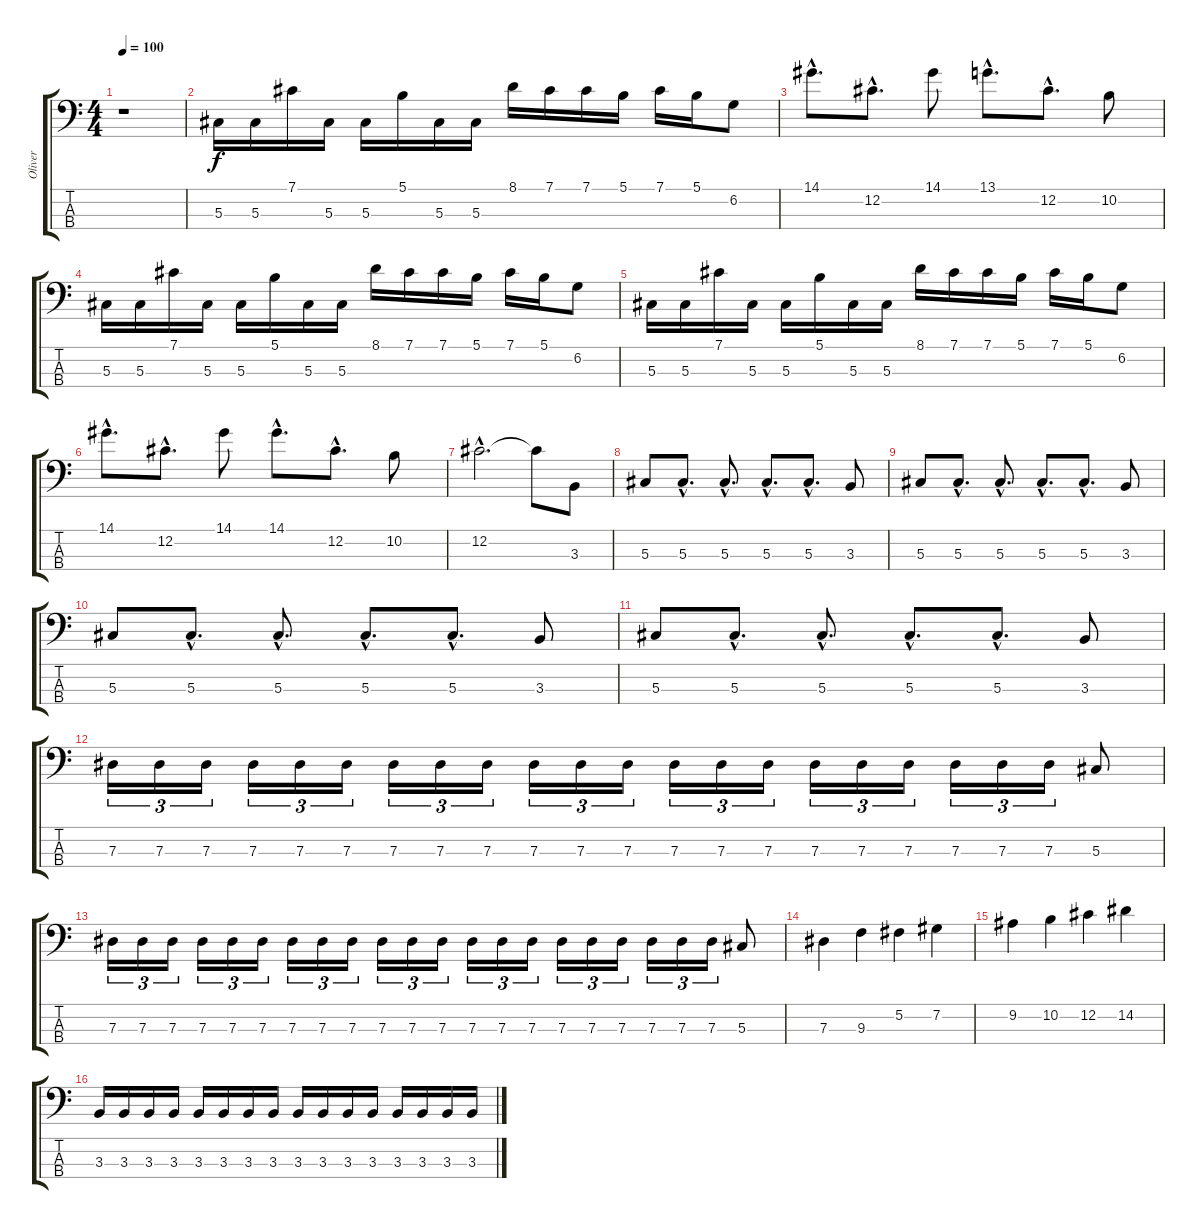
\track ("Oliver" "Oliver") {instrument electricbasspick}
\staff {score tabs}
\tuning (Gb2 Db2 Ab1 Eb1) {hide}
\ts (4 4)
\tempo 100
\clef f4
\ks c
r.1{dy f instrument electricbasspick} |
5.3.16 5.3.16 7.1.16 5.3.16 5.3.16 5.1.16 5.3.16 5.3.16 8.1.16 7.1.16 7.1.16 5.1.16 7.1.16 5.1.16 6.2.8 |
14.1{hac}.8{d} 12.2{hac}.8{d} 14.1.8 13.1{hac}.8{d} 12.2{hac}.8{d} 10.2.8 |
5.3.16 5.3.16 7.1.16 5.3.16 5.3.16 5.1.16 5.3.16 5.3.16 8.1.16 7.1.16 7.1.16 5.1.16 7.1.16 5.1.16 6.2.8 |
5.3.16 5.3.16 7.1.16 5.3.16 5.3.16 5.1.16 5.3.16 5.3.16 8.1.16 7.1.16 7.1.16 5.1.16 7.1.16 5.1.16 6.2.8 |
14.1{hac}.8{d} 12.2{hac}.8{d} 14.1.8 14.1{hac}.8{d} 12.2{hac}.8{d} 10.2.8 |
12.2{hac}.2{d} 12.2{t}.8 3.3.8 |
5.3.8 5.3{hac}.8{d} 5.3{hac}.8{d} 5.3{hac}.8{d} 5.3{hac}.8{d} 3.3.8 |
5.3.8 5.3{hac}.8{d} 5.3{hac}.8{d} 5.3{hac}.8{d} 5.3{hac}.8{d} 3.3.8 |
5.3.8 5.3{hac}.8{d} 5.3{hac}.8{d} 5.3{hac}.8{d} 5.3{hac}.8{d} 3.3.8 |
5.3.8 5.3{hac}.8{d} 5.3{hac}.8{d} 5.3{hac}.8{d} 5.3{hac}.8{d} 3.3.8 |
7.3.16{tu (3 2)} 7.3.16{tu (3 2)} 7.3.16{tu (3 2)} 7.3.16{tu (3 2)} 7.3.16{tu (3 2)} 7.3.16{tu (3 2)} 7.3.16{tu (3 2)} 7.3.16{tu (3 2)} 7.3.16{tu (3 2)} 7.3.16{tu (3 2)} 7.3.16{tu (3 2)} 7.3.16{tu (3 2)} 7.3.16{tu (3 2)} 7.3.16{tu (3 2)} 7.3.16{tu (3 2)} 7.3.16{tu (3 2)} 7.3.16{tu (3 2)} 7.3.16{tu (3 2)} 7.3.16{tu (3 2)} 7.3.16{tu (3 2)} 7.3.16{tu (3 2)} 5.3.8 |
7.3.16{tu (3 2)} 7.3.16{tu (3 2)} 7.3.16{tu (3 2)} 7.3.16{tu (3 2)} 7.3.16{tu (3 2)} 7.3.16{tu (3 2)} 7.3.16{tu (3 2)} 7.3.16{tu (3 2)} 7.3.16{tu (3 2)} 7.3.16{tu (3 2)} 7.3.16{tu (3 2)} 7.3.16{tu (3 2)} 7.3.16{tu (3 2)} 7.3.16{tu (3 2)} 7.3.16{tu (3 2)} 7.3.16{tu (3 2)} 7.3.16{tu (3 2)} 7.3.16{tu (3 2)} 7.3.16{tu (3 2)} 7.3.16{tu (3 2)} 7.3.16{tu (3 2)} 5.3.8 |
7.3.4 9.3.4 5.2.4 7.2.4 |
9.2.4 10.2.4 12.2.4 14.2.4 |
3.3.16 3.3.16 3.3.16 3.3.16 3.3.16 3.3.16 3.3.16 3.3.16 3.3.16 3.3.16 3.3.16 3.3.16 3.3.16 3.3.16 3.3.16 3.3.16
